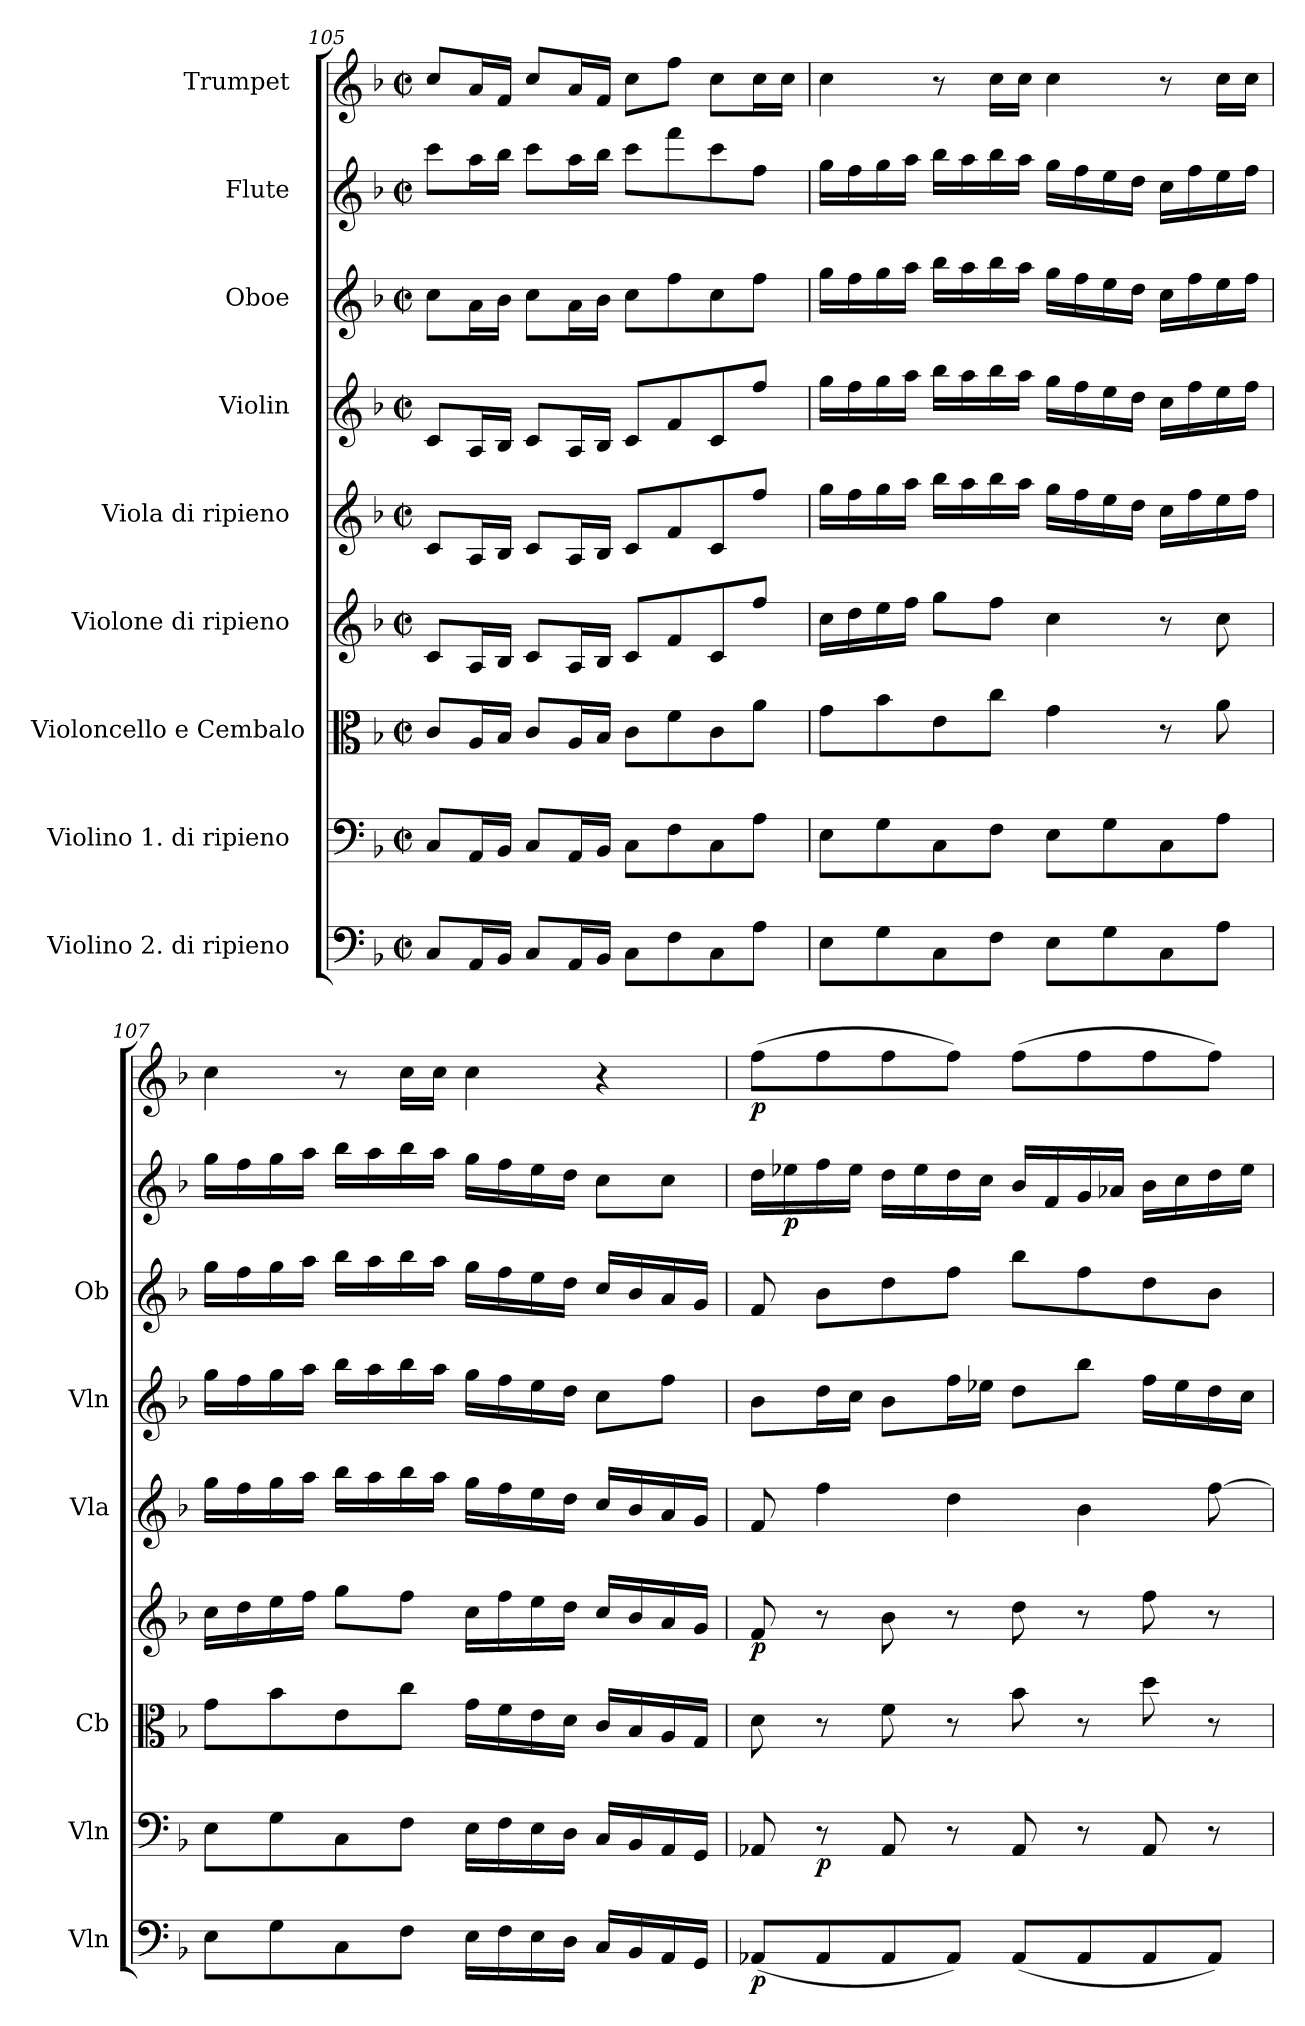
**kern	**dynam	**kern	**dynam	**kern	**kern	**dynam	**kern	**kern	**kern	**kern	**dynam	**kern	**dynam
*part9	*part9	*part8	*part8	*part7	*part6	*part6	*part5	*part4	*part3	*part2	*part2	*part1	*part1
*staff9	*staff9	*staff8	*staff8	*staff7	*staff6	*staff6	*staff5	*staff4	*staff3	*staff2	*staff2	*staff1	*staff1
*I"Violino 2.  di ripieno  	*	*I"Violino 1.  di ripieno  	*	*I"Violoncello  e Cembalo	*I"Violone  di ripieno  	*	*I"Viola  di ripieno    	*I"Violin              	*I"Oboe                	*I"Flute               	*	*I"Trumpet             	*
*I'Vln	*	*I'Vln	*	*I'Cb	*	*	*I'Vla	*I'Vln	*I'Ob	*	*	*	*
*clefF4	*	*clefF4	*	*clefC3	*clefG2	*	*clefG2	*clefG2	*clefG2	*clefG2	*	*clefG2	*
*ITrd7c12	*	*	*	*	*	*	*	*	*	*	*	*	*
*k[b-]	*	*k[b-]	*	*k[b-]	*k[b-]	*	*k[b-]	*k[b-]	*k[b-]	*k[b-]	*	*k[b-]	*
*F:	*	*F:	*	*F:	*F:	*	*F:	*F:	*F:	*F:	*	*F:	*
*M2/2	*	*M2/2	*	*M2/2	*M2/2	*	*M2/2	*M2/2	*M2/2	*M2/2	*	*M2/2	*
*met(c|)	*	*met(c|)	*	*met(c|)	*met(c|)	*	*met(c|)	*met(c|)	*met(c|)	*met(c|)	*	*met(c|)	*
=105	=105	=105	=105	=105	=105	=105	=105	=105	=105	=105	=105	=105	=105
8CC/L	.	8C/L	.	8c/L	8c/L	.	8c/L	8c/L	8cc\L	8ccc\L	.	8cc/L	.
16AAA/L	.	16AA/L	.	16A/L	16A/L	.	16A/L	16A/L	16a\L	16aa\L	.	16a/L	.
16BBB-/JJ	.	16BB-/JJ	.	16B-/JJ	16B-/JJ	.	16B-/JJ	16B-/JJ	16b-\JJ	16bb-\JJ	.	16f/JJ	.
8CC/L	.	8C/L	.	8c/L	8c/L	.	8c/L	8c/L	8cc\L	8ccc\L	.	8cc/L	.
16AAA/L	.	16AA/L	.	16A/L	16A/L	.	16A/L	16A/L	16a\L	16aa\L	.	16a/L	.
16BBB-/JJ	.	16BB-/JJ	.	16B-/JJ	16B-/JJ	.	16B-/JJ	16B-/JJ	16b-\JJ	16bb-\JJ	.	16f/JJ	.
8CC\L	.	8C\L	.	8c\L	8c/L	.	8c/L	8c/L	8cc\L	8ccc\L	.	8cc\L	.
8FF\	.	8F\	.	8f\	8f/	.	8f/	8f/	8ff\	8fff\	.	8ff\J	.
8CC\	.	8C\	.	8c\	8c/	.	8c/	8c/	8cc\	8ccc\	.	8cc\L	.
8AA\J	.	8A\J	.	8a\J	8ff/J	.	8ff/J	8ff/J	8ff\J	8ff\J	.	16cc\L	.
.	.	.	.	.	.	.	.	.	.	.	.	16cc\JJ	.
=106	=106	=106	=106	=106	=106	=106	=106	=106	=106	=106	=106	=106	=106
8EE\L	.	8E\L	.	8g\L	16cc\LL	.	16gg\LL	16gg\LL	16gg\LL	16gg\LL	.	4cc\	.
.	.	.	.	.	16dd\	.	16ff\	16ff\	16ff\	16ff\	.	.	.
8GG\	.	8G\	.	8b-\	16ee\	.	16gg\	16gg\	16gg\	16gg\	.	.	.
.	.	.	.	.	16ff\JJ	.	16aa\JJ	16aa\JJ	16aa\JJ	16aa\JJ	.	.	.
8CC\	.	8C\	.	8e\	8gg\L	.	16bb-\LL	16bb-\LL	16bb-\LL	16bb-\LL	.	8r	.
.	.	.	.	.	.	.	16aa\	16aa\	16aa\	16aa\	.	.	.
8FF\J	.	8F\J	.	8cc\J	8ff\J	.	16bb-\	16bb-\	16bb-\	16bb-\	.	16cc\LL	.
.	.	.	.	.	.	.	16aa\JJ	16aa\JJ	16aa\JJ	16aa\JJ	.	16cc\JJ	.
8EE\L	.	8E\L	.	4g\	4cc\	.	16gg\LL	16gg\LL	16gg\LL	16gg\LL	.	4cc\	.
.	.	.	.	.	.	.	16ff\	16ff\	16ff\	16ff\	.	.	.
8GG\	.	8G\	.	.	.	.	16ee\	16ee\	16ee\	16ee\	.	.	.
.	.	.	.	.	.	.	16dd\JJ	16dd\JJ	16dd\JJ	16dd\JJ	.	.	.
8CC\	.	8C\	.	8r	8r	.	16cc\LL	16cc\LL	16cc\LL	16cc\LL	.	8r	.
.	.	.	.	.	.	.	16ff\	16ff\	16ff\	16ff\	.	.	.
8AA\J	.	8A\J	.	8a\	8cc\	.	16ee\	16ee\	16ee\	16ee\	.	16cc\LL	.
.	.	.	.	.	.	.	16ff\JJ	16ff\JJ	16ff\JJ	16ff\JJ	.	16cc\JJ	.
=107	=107	=107	=107	=107	=107	=107	=107	=107	=107	=107	=107	=107	=107
8EE\L	.	8E\L	.	8g\L	16cc\LL	.	16gg\LL	16gg\LL	16gg\LL	16gg\LL	.	4cc\	.
.	.	.	.	.	16dd\	.	16ff\	16ff\	16ff\	16ff\	.	.	.
8GG\	.	8G\	.	8b-\	16ee\	.	16gg\	16gg\	16gg\	16gg\	.	.	.
.	.	.	.	.	16ff\JJ	.	16aa\JJ	16aa\JJ	16aa\JJ	16aa\JJ	.	.	.
8CC\	.	8C\	.	8e\	8gg\L	.	16bb-\LL	16bb-\LL	16bb-\LL	16bb-\LL	.	8r	.
.	.	.	.	.	.	.	16aa\	16aa\	16aa\	16aa\	.	.	.
8FF\J	.	8F\J	.	8cc\J	8ff\J	.	16bb-\	16bb-\	16bb-\	16bb-\	.	16cc\LL	.
.	.	.	.	.	.	.	16aa\JJ	16aa\JJ	16aa\JJ	16aa\JJ	.	16cc\JJ	.
16EE\LL	.	16E\LL	.	16g\LL	16cc\LL	.	16gg\LL	16gg\LL	16gg\LL	16gg\LL	.	4cc\	.
16FF\	.	16F\	.	16f\	16ff\	.	16ff\	16ff\	16ff\	16ff\	.	.	.
16EE\	.	16E\	.	16e\	16ee\	.	16ee\	16ee\	16ee\	16ee\	.	.	.
16DD\JJ	.	16D\JJ	.	16d\JJ	16dd\JJ	.	16dd\JJ	16dd\JJ	16dd\JJ	16dd\JJ	.	.	.
16CC/LL	.	16C/LL	.	16c/LL	16cc/LL	.	16cc/LL	8cc\L	16cc/LL	8cc\L	.	4r	.
16BBB-/	.	16BB-/	.	16B-/	16b-/	.	16b-/	.	16b-/	.	.	.	.
16AAA/	.	16AA/	.	16A/	16a/	.	16a/	8ff\J	16a/	8cc\J	.	.	.
16GGG/JJ	.	16GG/JJ	.	16G/JJ	16g/JJ	.	16g/JJ	.	16g/JJ	.	.	.	.
=108	=108	=108	=108	=108	=108	=108	=108	=108	=108	=108	=108	=108	=108
!	!LO:DY:b	!	!	!	!	!LO:DY:b	!	!	!	!	!	!	!LO:DY:b
(8AAA-X/L	p	8AA-X/	.	8d\	8f/	p	8f/	8b-\L	8f/	16dd\LL	.	(8ff\L	p
!	!	!	!	!	!	!	!	!	!	!	!LO:DY:b	!	!
.	.	.	.	.	.	.	.	.	.	16ee-X\	p	.	.
!	!	!	!LO:DY:b	!	!	!	!	!	!	!	!	!	!
8AAA-/	.	8r	p	8r	8r	.	4ff\	16dd\L	8b-\L	16ff\	.	8ff\	.
.	.	.	.	.	.	.	.	16cc\JJ	.	16ee-\JJ	.	.	.
8AAA-/	.	8AA-/	.	8f\	8b-\	.	.	8b-\L	8dd\	16dd\LL	.	8ff\	.
.	.	.	.	.	.	.	.	.	.	16ee-\	.	.	.
8AAA-/J)	.	8r	.	8r	8r	.	4dd\	16ff\L	8ff\J	16dd\	.	8ff\J)	.
.	.	.	.	.	.	.	.	16ee-X\JJ	.	16cc\JJ	.	.	.
(8AAA-/L	.	8AA-/	.	8b-\	8dd\	.	.	8dd\L	8bb-\L	16b-/LL	.	(8ff\L	.
.	.	.	.	.	.	.	.	.	.	16f/	.	.	.
8AAA-/	.	8r	.	8r	8r	.	4b-\	8bb-\J	8ff\	16g/	.	8ff\	.
.	.	.	.	.	.	.	.	.	.	16a-X/JJ	.	.	.
8AAA-/	.	8AA-/	.	8dd\	8ff\	.	.	16ff\LL	8dd\	16b-\LL	.	8ff\	.
.	.	.	.	.	.	.	.	16ee-\	.	16cc\	.	.	.
8AAA-/J)	.	8r	.	8r	8r	.	[8ff\	16dd\	8b-\J	16dd\	.	8ff\J)	.
.	.	.	.	.	.	.	.	16cc\JJ	.	16ee-\JJ	.	.	.
=	=	=	=	=	=	=	=	=	=	=	=	=	=
*-	*-	*-	*-	*-	*-	*-	*-	*-	*-	*-	*-	*-	*-
